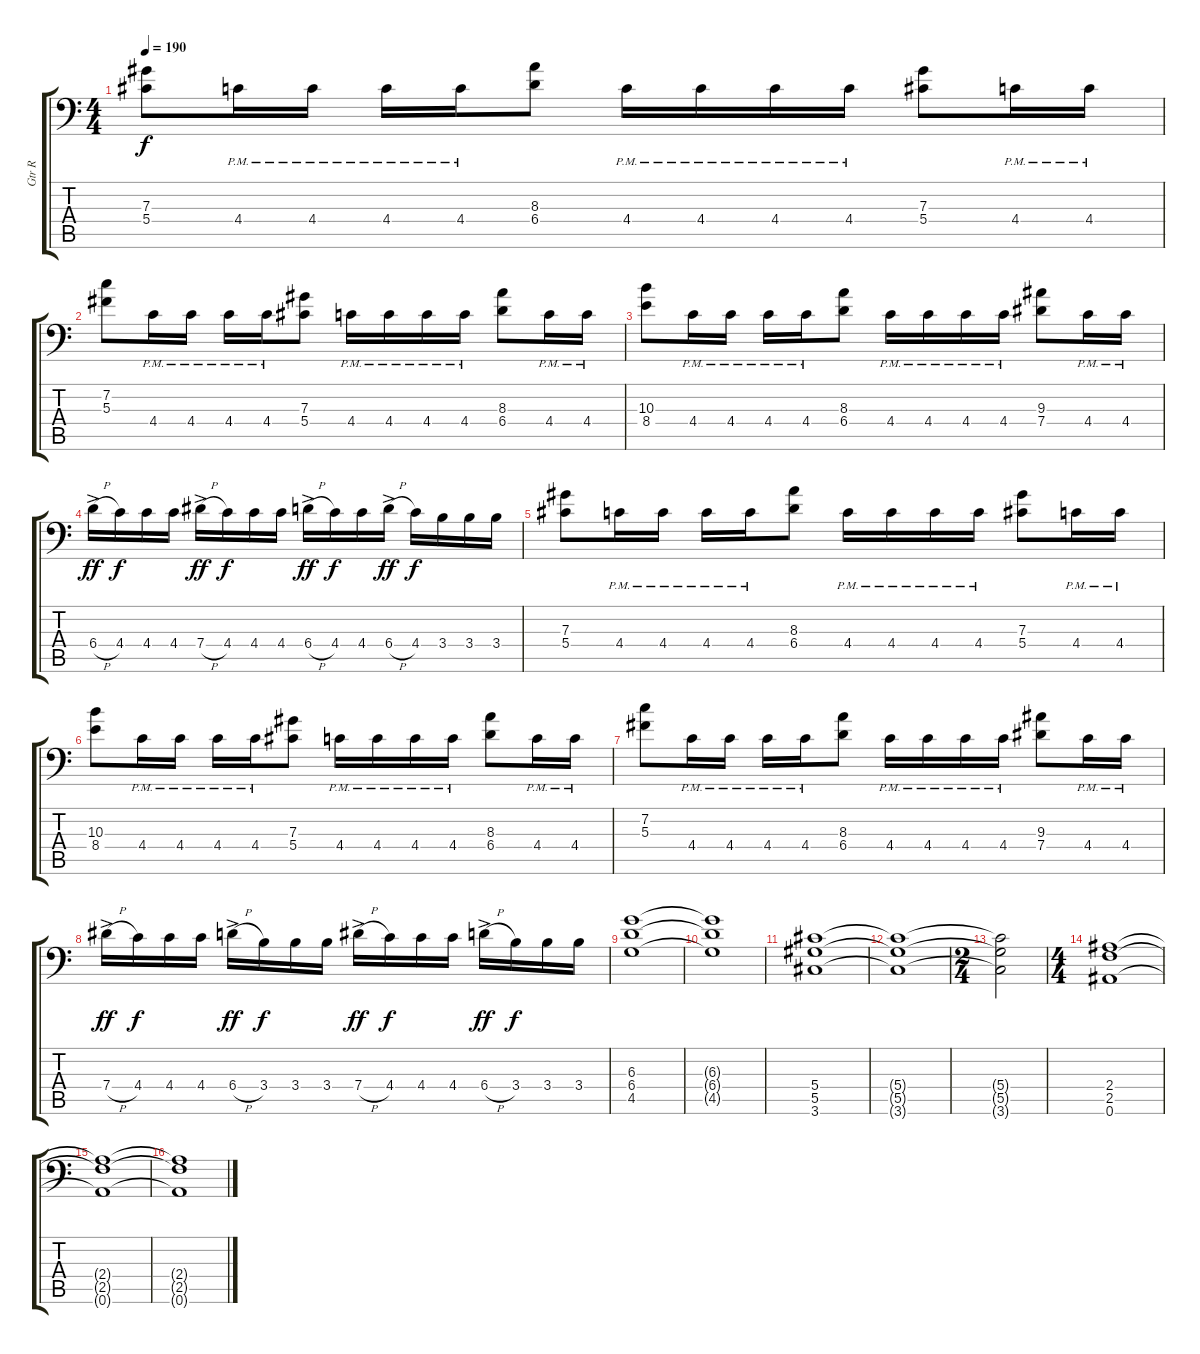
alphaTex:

\track ("Gtr R" "Gtr R") {instrument distortionguitar}
\staff {score tabs}
\tuning (Bb3 F3 Db3 Ab2 Eb2 Bb1) {hide}
\ts (4 4)
\tempo 190
\clef f4
\ks c
(7.3 5.4).8{dy f} 4.4{pm}.16 4.4{pm}.16 4.4{pm}.16 4.4{pm}.16 (8.3 6.4).8 4.4{pm}.16 4.4{pm}.16 4.4{pm}.16 4.4{pm}.16 (7.3 5.4).8 4.4{pm}.16 4.4{pm}.16 |
(7.2 5.3).8 4.4{pm}.16 4.4{pm}.16 4.4{pm}.16 4.4{pm}.16 (7.3 5.4).8 4.4{pm}.16 4.4{pm}.16 4.4{pm}.16 4.4{pm}.16 (8.3 6.4).8 4.4{pm}.16 4.4{pm}.16 |
(10.3 8.4).8 4.4{pm}.16 4.4{pm}.16 4.4{pm}.16 4.4{pm}.16 (8.3 6.4).8 4.4{pm}.16 4.4{pm}.16 4.4{pm}.16 4.4{pm}.16 (9.3 7.4).8 4.4{pm}.16 4.4{pm}.16 |
6.4{h ac}.16{dy ff} 4.4.16{dy f} 4.4.16 4.4.16 7.4{h ac}.16{dy ff} 4.4.16{dy f} 4.4.16 4.4.16 6.4{h ac}.16{dy ff} 4.4.16{dy f} 4.4.16 6.4{h ac}.16{dy ff} 4.4.16{dy f} 3.4.16 3.4.16 3.4.16 |
(7.3 5.4).8 4.4{pm}.16 4.4{pm}.16 4.4{pm}.16 4.4{pm}.16 (8.3 6.4).8 4.4{pm}.16 4.4{pm}.16 4.4{pm}.16 4.4{pm}.16 (7.3 5.4).8 4.4{pm}.16 4.4{pm}.16 |
(10.3 8.4).8 4.4{pm}.16 4.4{pm}.16 4.4{pm}.16 4.4{pm}.16 (7.3 5.4).8 4.4{pm}.16 4.4{pm}.16 4.4{pm}.16 4.4{pm}.16 (8.3 6.4).8 4.4{pm}.16 4.4{pm}.16 |
(7.2 5.3).8 4.4{pm}.16 4.4{pm}.16 4.4{pm}.16 4.4{pm}.16 (8.3 6.4).8 4.4{pm}.16 4.4{pm}.16 4.4{pm}.16 4.4{pm}.16 (9.3 7.4).8 4.4{pm}.16 4.4{pm}.16 |
7.4{h ac}.16{dy ff} 4.4.16{dy f} 4.4.16 4.4.16 6.4{h ac}.16{dy ff} 3.4.16{dy f} 3.4.16 3.4.16 7.4{h ac}.16{dy ff} 4.4.16{dy f} 4.4.16 4.4.16 6.4{h ac}.16{dy ff} 3.4.16{dy f} 3.4.16 3.4.16 |
(6.3 6.4 4.5).1 |
(6.3{t} 6.4{t} 4.5{t}).1 |
(5.4 5.5 3.6).1 |
(5.4{t} 5.5{t} 3.6{t}).1 |
\ts (2 4)
(5.4{t} 5.5{t} 3.6{t}).2 |
\ts (4 4)
(2.4 2.5 0.6).1 |
(2.4{t} 2.5{t} 0.6{t}).1 |
(2.4{t} 2.5{t} 0.6{t}).1
